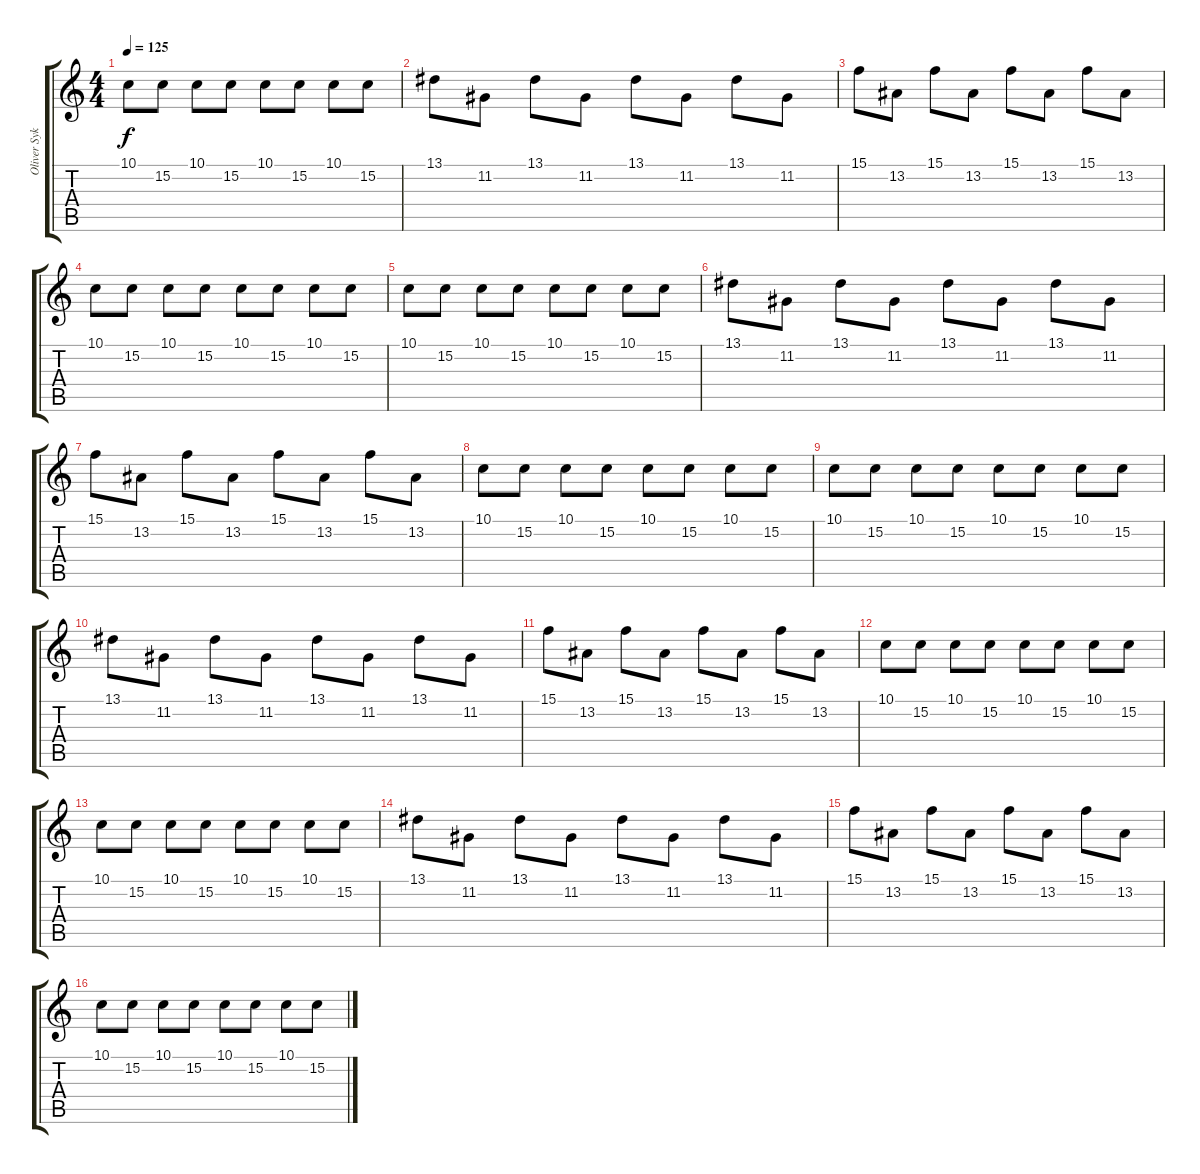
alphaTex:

\track ("Oliver Sykes" "Oliver Syk") {instrument pad2warm}
\staff {score tabs}
\tuning (D4 A3 F3 C3 G2 C2) {hide}
\ts (4 4)
\tempo 125
\clef g2
\ks c
10.1.8{dy f} 15.2.8 10.1.8 15.2.8 10.1.8 15.2.8 10.1.8 15.2.8 |
13.1.8 11.2.8 13.1.8 11.2.8 13.1.8 11.2.8 13.1.8 11.2.8 |
15.1.8 13.2.8 15.1.8 13.2.8 15.1.8 13.2.8 15.1.8 13.2.8 |
10.1.8 15.2.8 10.1.8 15.2.8 10.1.8 15.2.8 10.1.8 15.2.8 |
10.1.8 15.2.8 10.1.8 15.2.8 10.1.8 15.2.8 10.1.8 15.2.8 |
13.1.8 11.2.8 13.1.8 11.2.8 13.1.8 11.2.8 13.1.8 11.2.8 |
15.1.8 13.2.8 15.1.8 13.2.8 15.1.8 13.2.8 15.1.8 13.2.8 |
10.1.8 15.2.8 10.1.8 15.2.8 10.1.8 15.2.8 10.1.8 15.2.8 |
10.1.8 15.2.8 10.1.8 15.2.8 10.1.8 15.2.8 10.1.8 15.2.8 |
13.1.8 11.2.8 13.1.8 11.2.8 13.1.8 11.2.8 13.1.8 11.2.8 |
15.1.8 13.2.8 15.1.8 13.2.8 15.1.8 13.2.8 15.1.8 13.2.8 |
10.1.8 15.2.8 10.1.8 15.2.8 10.1.8 15.2.8 10.1.8 15.2.8 |
10.1.8 15.2.8 10.1.8 15.2.8 10.1.8 15.2.8 10.1.8 15.2.8 |
13.1.8 11.2.8 13.1.8 11.2.8 13.1.8 11.2.8 13.1.8 11.2.8 |
15.1.8 13.2.8 15.1.8 13.2.8 15.1.8 13.2.8 15.1.8 13.2.8 |
10.1.8 15.2.8 10.1.8 15.2.8 10.1.8 15.2.8 10.1.8 15.2.8
